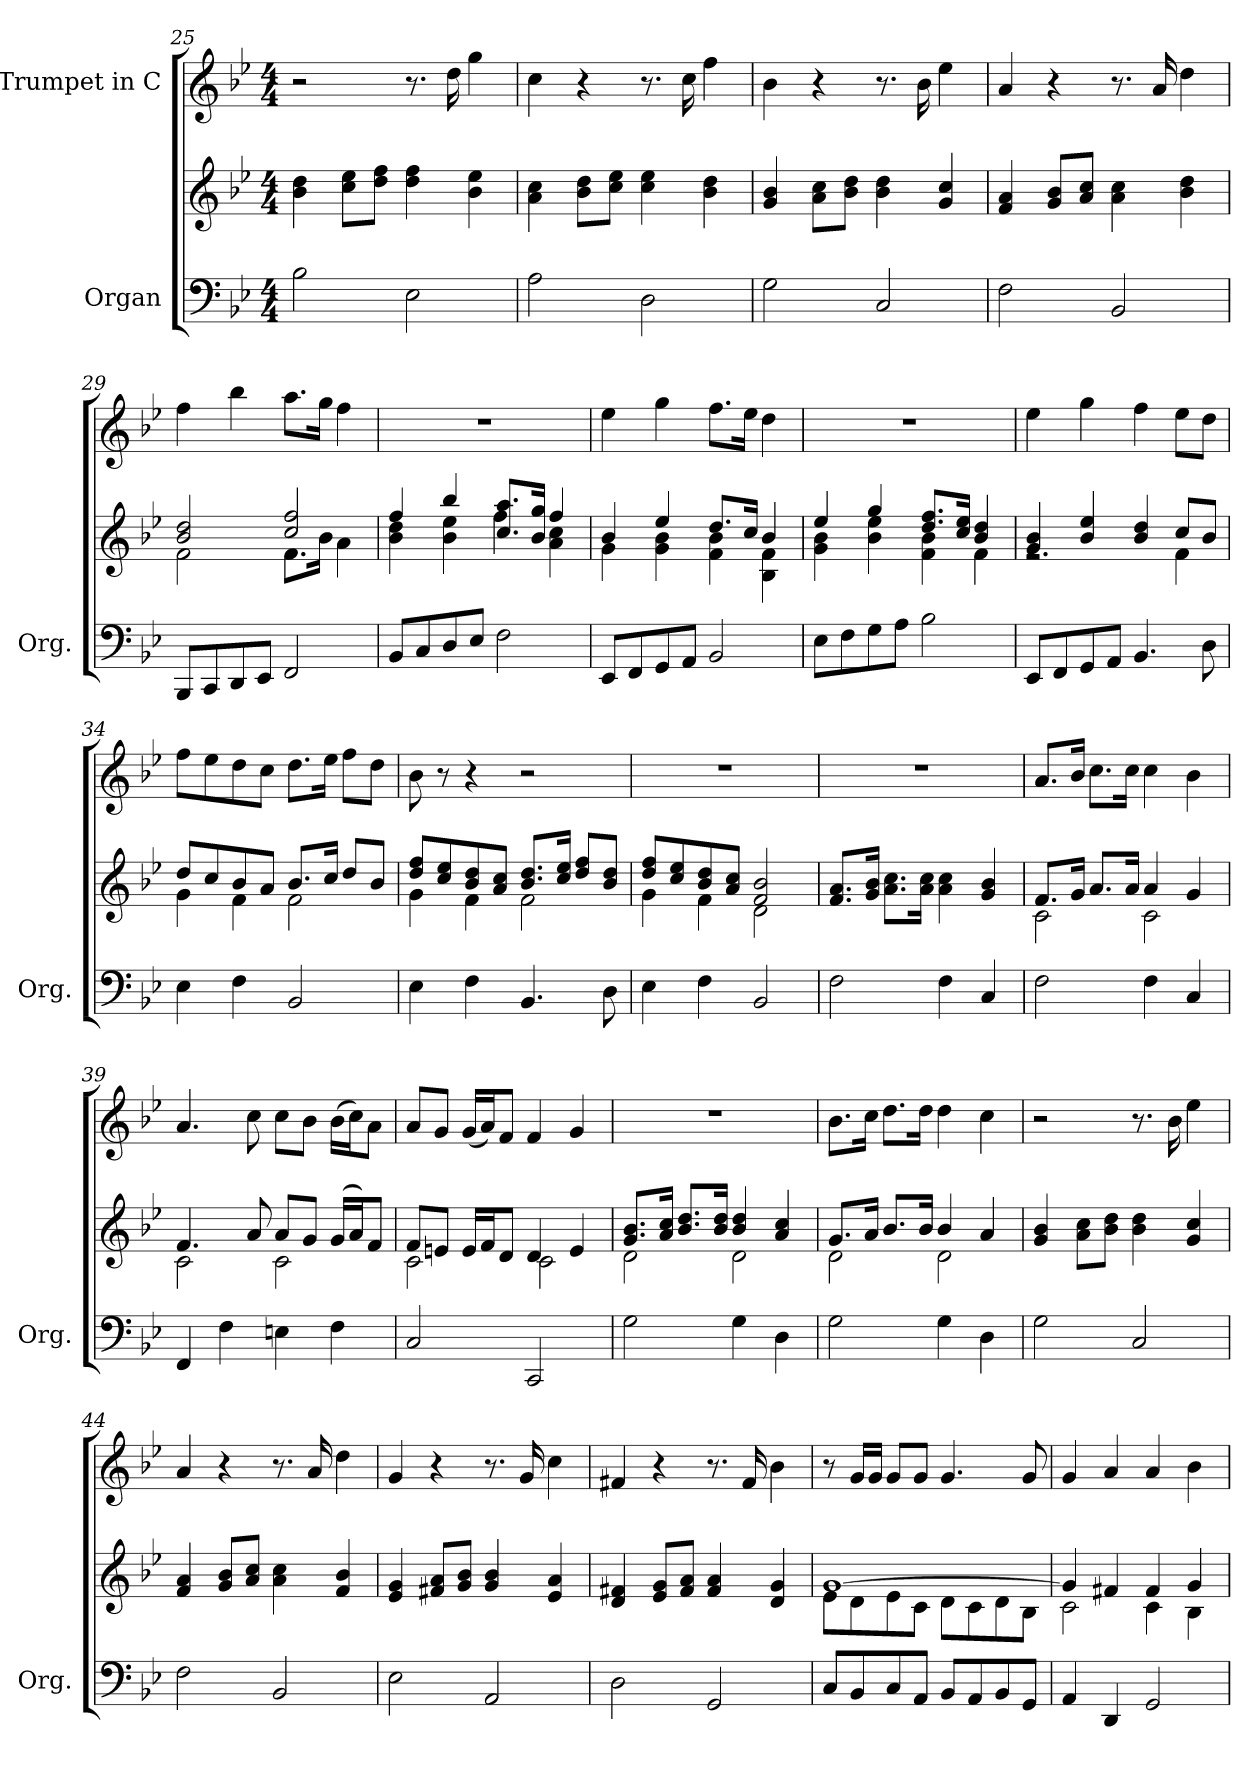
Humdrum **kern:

**kern	**kern	**kern
*part2	*part2	*part1
*staff3	*staff2	*staff1
*I"Organ	*	*I"Trumpet in C
*I'Org.	*	*
*clefF4	*clefG2	*clefG2
*k[b-e-]	*k[b-e-]	*k[b-e-]
*B-:	*B-:	*B-:
*M4/4	*M4/4	*M4/4
=25	=25	=25
2B-\	4b-\ 4dd\	2r
.	8cc\ 8ee-\L	.
.	8dd\ 8ff\J	.
2E-\	4dd\ 4ff\	8.r
.	.	16dd\
.	4b-\ 4ee-\	4gg\
!!LO:LB:g=z
=26	=26	=26
2A\	4a\ 4cc\	4cc\
.	8b-\ 8dd\L	4r
.	8cc\ 8ee-\J	.
2D\	4cc\ 4ee-\	8.r
.	.	16cc\
.	4b-\ 4dd\	4ff\
=27	=27	=27
2G\	4g/ 4b-/	4b-\
.	8a\ 8cc\L	4r
.	8b-\ 8dd\J	.
2C/	4b-\ 4dd\	8.r
.	.	16b-\
.	4g/ 4cc/	4ee-\
=28	=28	=28
2F\	4f/ 4a/	4a/
.	8g/ 8b-/L	4r
.	8a/ 8cc/J	.
2BB-/	4a\ 4cc\	8.r
.	.	16a/
.	4b-\ 4dd\	4dd\
=29	=29	=29
*	*^	*
8BBB-/L	2b-/ 2dd/	2f\	4ff\
8CC/	.	.	.
8DD/	.	.	4bb-\
8EE-/J	.	.	.
2FF/	2cc/ 2ff/	8.f\L	8.aa\L
.	.	16b-\Jk	16gg\Jk
.	.	4a\	4ff\
=30	=30	=30	=30
8BB-/L	4ff/	4b-\ 4dd\	1r
8C/	.	.	.
8D/	4bb-/	4b-\ 4ee-\	.
8E-/J	.	.	.
2F\	8.cc/ 8.aa/L	4ff\	.
.	16b-/ 16gg/Jk	.	.
.	4ff/	4a\ 4cc\	.
!!LO:LB:g=z
=31	=31	=31	=31
8EE-/L	4b-/	4g\	4ee-\
8FF/	.	.	.
8GG/	4ee-/	4g\ 4b-\	4gg\
8AA/J	.	.	.
2BB-/	8.dd/L	4f\ 4b-\	8.ff\L
.	16cc/Jk	.	16ee-\Jk
.	4b-/	4B-\ 4f\	4dd\
=32	=32	=32	=32
8E-\L	4ee-/	4g\ 4b-\	1r
8F\	.	.	.
8G\	4gg/	4b-\ 4ee-\	.
8A\J	.	.	.
2B-\	8.dd/ 8.ff/L	4f\ 4b-\	.
.	16cc/ 16ee-/Jk	.	.
.	4b-/ 4dd/	4f\	.
=33	=33	=33	=33
8EE-/L	4g/ 4b-/	2.rf	4ee-\
8FF/	.	.	.
8GG/	4b-/ 4ee-/	.	4gg\
8AA/J	.	.	.
4.BB-/	4b-/ 4dd/	.	4ff\
.	8cc/L	4f\	8ee-\L
8D\	8b-/J	.	8dd\J
=34	=34	=34	=34
4E-\	8dd/L	4g\	8ff\L
.	8cc/	.	8ee-\
4F\	8b-/	4f\	8dd\
.	8a/J	.	8cc\J
2BB-/	8.b-/L	2f\	8.dd\L
.	16cc/Jk	.	16ee-\Jk
.	8dd/L	.	8ff\L
.	8b-/J	.	8dd\J
=35	=35	=35	=35
4E-\	8dd/ 8ff/L	4g\	8b-\
.	8cc/ 8ee-/	.	8r
4F\	8b-/ 8dd/	4f\	4r
.	8a/ 8cc/J	.	.
4.BB-/	8.b-/ 8.dd/L	2f\	2r
.	16cc/ 16ee-/Jk	.	.
.	8dd/ 8ff/L	.	.
8D\	8b-/ 8dd/J	.	.
!!LO:LB:g=z
=36	=36	=36	=36
4E-\	8dd/ 8ff/L	4g\	1r
.	8cc/ 8ee-/	.	.
4F\	8b-/ 8dd/	4f\	.
.	8a/ 8cc/J	.	.
2BB-/	2f/ 2b-/	2d\	.
*	*v	*v	*
=37	=37	=37
2F\	8.f/ 8.a/L	1r
.	16g/ 16b-/Jk	.
.	8.a\ 8.cc\L	.
.	16a\ 16cc\Jk	.
4F\	4a\ 4cc\	.
4C/	4g/ 4b-/	.
=38	=38	=38
*	*^	*
2F\	8.f/L	2c\	8.a/L
.	16g/Jk	.	16b-/Jk
.	8.a/L	.	8.cc\L
.	16a/Jk	.	16cc\Jk
4F\	4a/	2c\	4cc\
4C/	4g/	.	4b-\
=39	=39	=39	=39
4FF/	4.f/	2c\	4.a/
4F\	.	.	.
.	8a/	.	8cc\
4En\	8a/L	2c\	8cc\L
.	8g/J	.	8b-\J
4F\	(>16g/LL	.	(>16b-\LL
.	16a/J)	.	16cc\J)
.	8f/J	.	8a\J
=40	=40	=40	=40
2C/	8f/L	2c\	8a/L
.	8en/J	.	8g/J
.	16e/LL	.	(<16g/LL
.	16f/J	.	16a/J)
.	8d/J	.	8f/J
2CC/	4d/	2c\	4f/
.	4e/	.	4g/
!!LO:PB:g=z
=41	=41	=41	=41
2G\	8.g/ 8.b-/L	2d\	1r
.	16a/ 16cc/Jk	.	.
.	8.b-/ 8.dd/L	.	.
.	16b-/ 16dd/Jk	.	.
4G\	4b-/ 4dd/	2d\	.
4D\	4a/ 4cc/	.	.
=42	=42	=42	=42
2G\	8.g/L	2d\	8.b-\L
.	16a/Jk	.	16cc\Jk
.	8.b-/L	.	8.dd\L
.	16b-/Jk	.	16dd\Jk
4G\	4b-/	2d\	4dd\
4D\	4a/	.	4cc\
*	*v	*v	*
=43	=43	=43
2G\	4g/ 4b-/	2r
.	8a\ 8cc\L	.
.	8b-\ 8dd\J	.
2C/	4b-\ 4dd\	8.r
.	.	16b-\
.	4g/ 4cc/	4ee-\
=44	=44	=44
2F\	4f/ 4a/	4a/
.	8g/ 8b-/L	4r
.	8a/ 8cc/J	.
2BB-/	4a\ 4cc\	8.r
.	.	16a/
.	4f/ 4b-/	4dd\
=45	=45	=45
2E-\	4e-/ 4g/	4g/
.	8f#X/ 8a/L	4r
.	8g/ 8b-/J	.
2AA/	4g/ 4b-/	8.r
.	.	16g/
.	4e-/ 4a/	4cc\
!!LO:LB:g=z
=46	=46	=46
2D\	4d/ 4f#X/	4f#X/
.	8e-/ 8g/L	4r
.	8f#/ 8a/J	.
2GG/	4f#/ 4a/	8.r
.	.	16f#/
.	4d/ 4g/	4b-\
=47	=47	=47
*	*^	*
8C/L	[>1g	8e-\L	8r
8BB-/	.	8d\	16g/LL
.	.	.	16g/JJ
8C/	.	8e-\	8g/L
8AA/J	.	8c\J	8g/J
8BB-/L	.	8d\L	4.g/
8AA/	.	8c\	.
8BB-/	.	8d\	.
8GG/J	.	8B-\J	8g/
=48	=48	=48	=48
4AA/	4g/]	2c\	4g/
4DD/	4f#X/	.	4a/
2GG/	4f#/	4c\	4a/
.	4g/	4B-\	4b-\
*	*v	*v	*
=	=	=
*-	*-	*-
